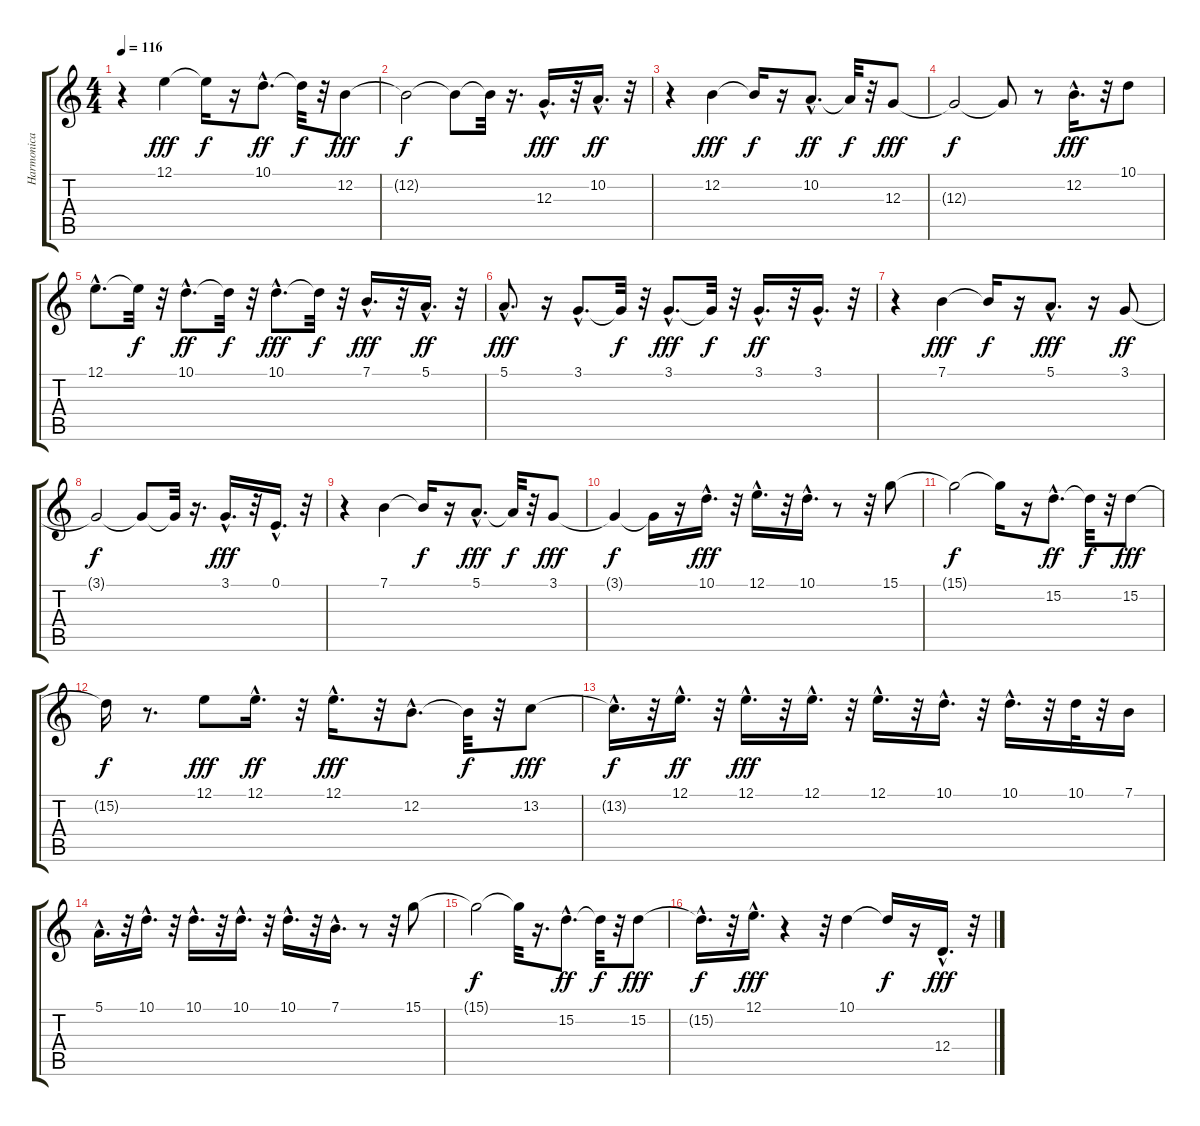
\track ("Harmonica (Voice)" "Harmonica ") {instrument harmonica}
\staff {score tabs}
\tuning (E4 B3 G3 D3 A2 E2) {hide}
\ts (4 4)
\tempo 116
\clef g2
\ks c
r.4{dy fff} 12.1.4 12.1{t}.16{dy f} r.16 10.1{hac}.8{d dy ff} 10.1{t}.32{dy f} r.32 12.2.8{dy fff} |
12.2{t}.2{dy f} 12.2{t}.8 12.2{t}.32 r.16{d} 12.3{hac}.16{d dy fff} r.32 10.2{hac}.16{d dy ff} r.32 |
r.4 12.2.4{dy fff} 12.2{t}.16{dy f} r.16 10.2{hac}.8{d dy ff} 10.2{t}.32{dy f} r.32 12.3.8{dy fff} |
12.3{t}.2{dy f} 12.3{t}.8 r.8 12.2{hac}.16{d dy fff} r.32 10.1.8 |
12.1{hac}.8{d} 12.1{t}.32{dy f} r.32 10.1{hac}.8{d dy ff} 10.1{t}.32{dy f} r.32 10.1{hac}.8{d dy fff} 10.1{t}.32{dy f} r.32 7.1{hac}.16{d dy fff} r.32 5.1{hac}.16{d dy ff} r.32 |
5.1{hac}.8{d dy fff} r.16 3.1{hac}.8{d} 3.1{t}.32{dy f} r.32 3.1{hac}.8{d dy fff} 3.1{t}.32{dy f} r.32 3.1{hac}.16{d dy ff} r.32 3.1{hac}.16{d} r.32 |
r.4 7.1.4{dy fff} 7.1{t}.16{dy f} r.16 5.1{hac}.8{d dy fff} r.16 3.1.8{dy ff} |
3.1{t}.2{dy f} 3.1{t}.8 3.1{t}.32 r.16{d} 3.1{hac}.16{d dy fff} r.32 0.1{hac}.16{d} r.32 |
r.4 7.1.4 7.1{t}.16{dy f} r.16 5.1{hac}.8{d dy fff} 5.1{t}.32{dy f} r.32 3.1.8{dy fff} |
3.1{t}.4{dy f} 3.1{t}.16 r.16 10.1{hac}.16{d dy fff} r.32 12.1{hac}.16{d} r.32 10.1{hac}.16{d} r.8 r.32 15.1.8 |
15.1{t}.2{dy f} 15.1{t}.16 r.16 15.2{hac}.8{d dy ff} 15.2{t}.32{dy f} r.32 15.2.8{dy fff} |
15.2{t}.16{dy f} r.8{d} 12.1.8{dy fff} 12.1{hac}.16{d dy ff} r.32 12.1{hac}.16{d dy fff} r.32 12.2{hac}.8{d} 12.2{t}.32{dy f} r.32 13.2.8{dy fff} |
13.2{hac t}.16{d dy f} r.32 12.1{hac}.16{d dy ff} r.32 12.1{hac}.16{d dy fff} r.32 12.1{hac}.16{d} r.32 12.1{hac}.16{d} r.32 10.1{hac}.16{d} r.32 10.1{hac}.16{d} r.32 10.1.32 r.32 7.1.16 |
5.1{hac}.16{d} r.32 10.1{hac}.16{d} r.32 10.1{hac}.16{d} r.32 10.1{hac}.16{d} r.32 10.1{hac}.16{d} r.32 7.1{hac}.16{d} r.8 r.32 15.1.8 |
15.1{t}.2{dy f} 15.1{t}.32 r.16{d} 15.2{hac}.8{d dy ff} 15.2{t}.32{dy f} r.32 15.2.8{dy fff} |
15.2{hac t}.16{d dy f} r.32 12.1{hac}.16{d dy fff} r.4 r.32 10.1.4 10.1{t}.16{dy f} r.16 12.4{hac}.16{d dy fff} r.32
